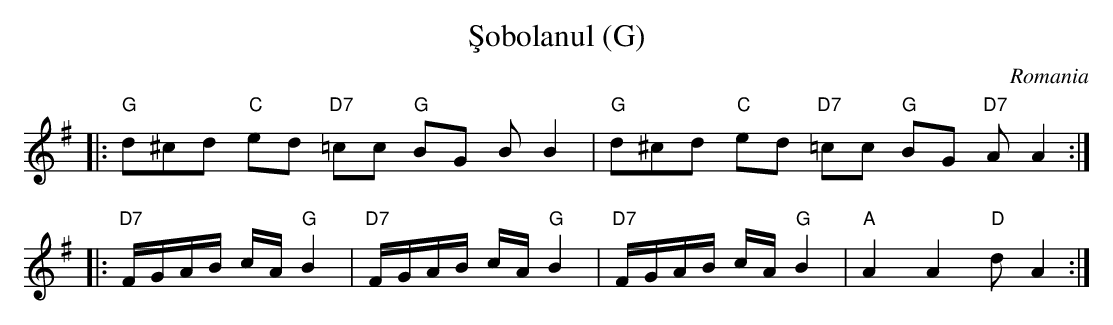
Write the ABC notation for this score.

X:1
T: \,Sobolanul (G)
O: Romania
M: none
L: 1/8
K: G
|: "G"d^cd "C"ed "D7"=cc "G"BG BB2 | "G"d^cd "C"ed "D7"=cc "G"BG "D7"AA2 :|
|: "D7"F/G/A/B/ c/A/ "G"B2 | "D7"F/G/A/B/ c/A/ "G"B2 | "D7"F/G/A/B/ c/A/ "G"B2 | "A"A2 A2 "D"dA2 :|
